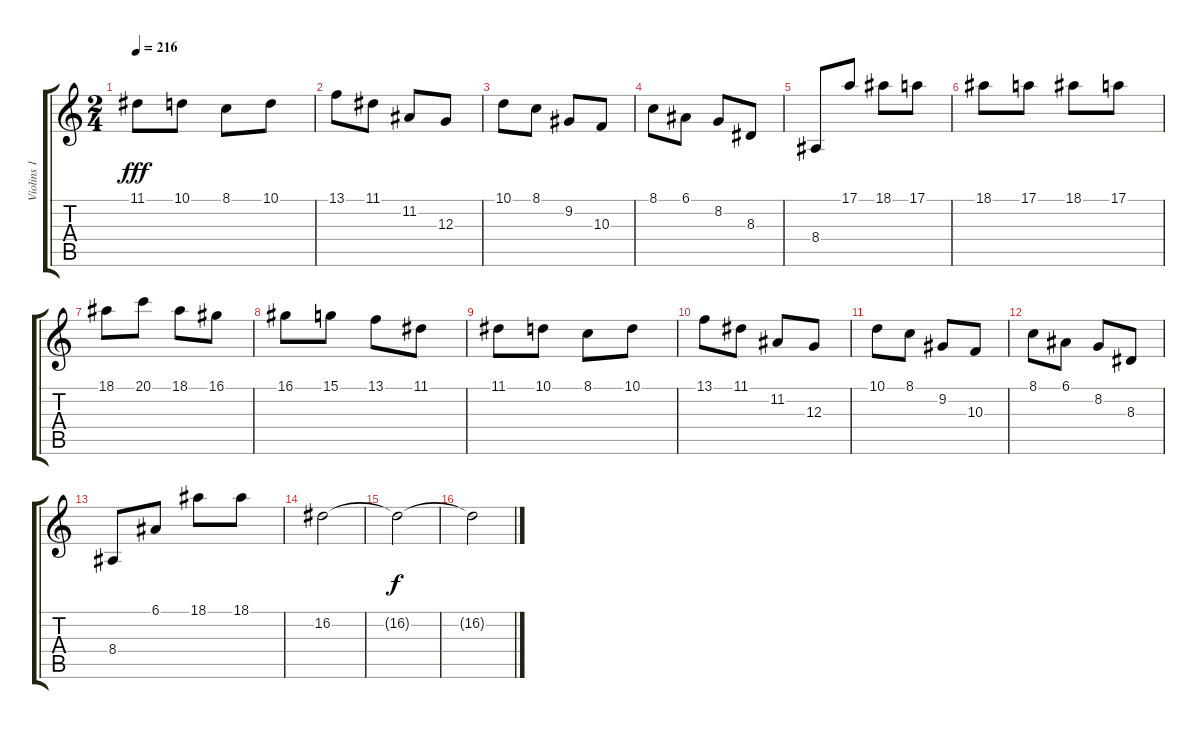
\track ("Violins 1" "Violins 1") {instrument stringensemble1}
\staff {score tabs}
\tuning (E4 B3 G3 D3 A2 E2) {hide}
\ts (2 4)
\tempo 216
\clef g2
\ks c
11.1.8{dy fff} 10.1.8 8.1.8 10.1.8 |
13.1.8 11.1.8 11.2.8 12.3.8 |
10.1.8 8.1.8 9.2.8 10.3.8 |
8.1.8 6.1.8 8.2.8 8.3.8 |
8.4.8 17.1.8 18.1.8 17.1.8 |
18.1.8 17.1.8 18.1.8 17.1.8 |
18.1.8 20.1.8 18.1.8 16.1.8 |
16.1.8 15.1.8 13.1.8 11.1.8 |
11.1.8 10.1.8 8.1.8 10.1.8 |
13.1.8 11.1.8 11.2.8 12.3.8 |
10.1.8 8.1.8 9.2.8 10.3.8 |
8.1.8 6.1.8 8.2.8 8.3.8 |
8.4.8 6.1.8 18.1.8 18.1.8 |
16.2.2 |
16.2{t}.2{dy f} |
16.2{t}.2
